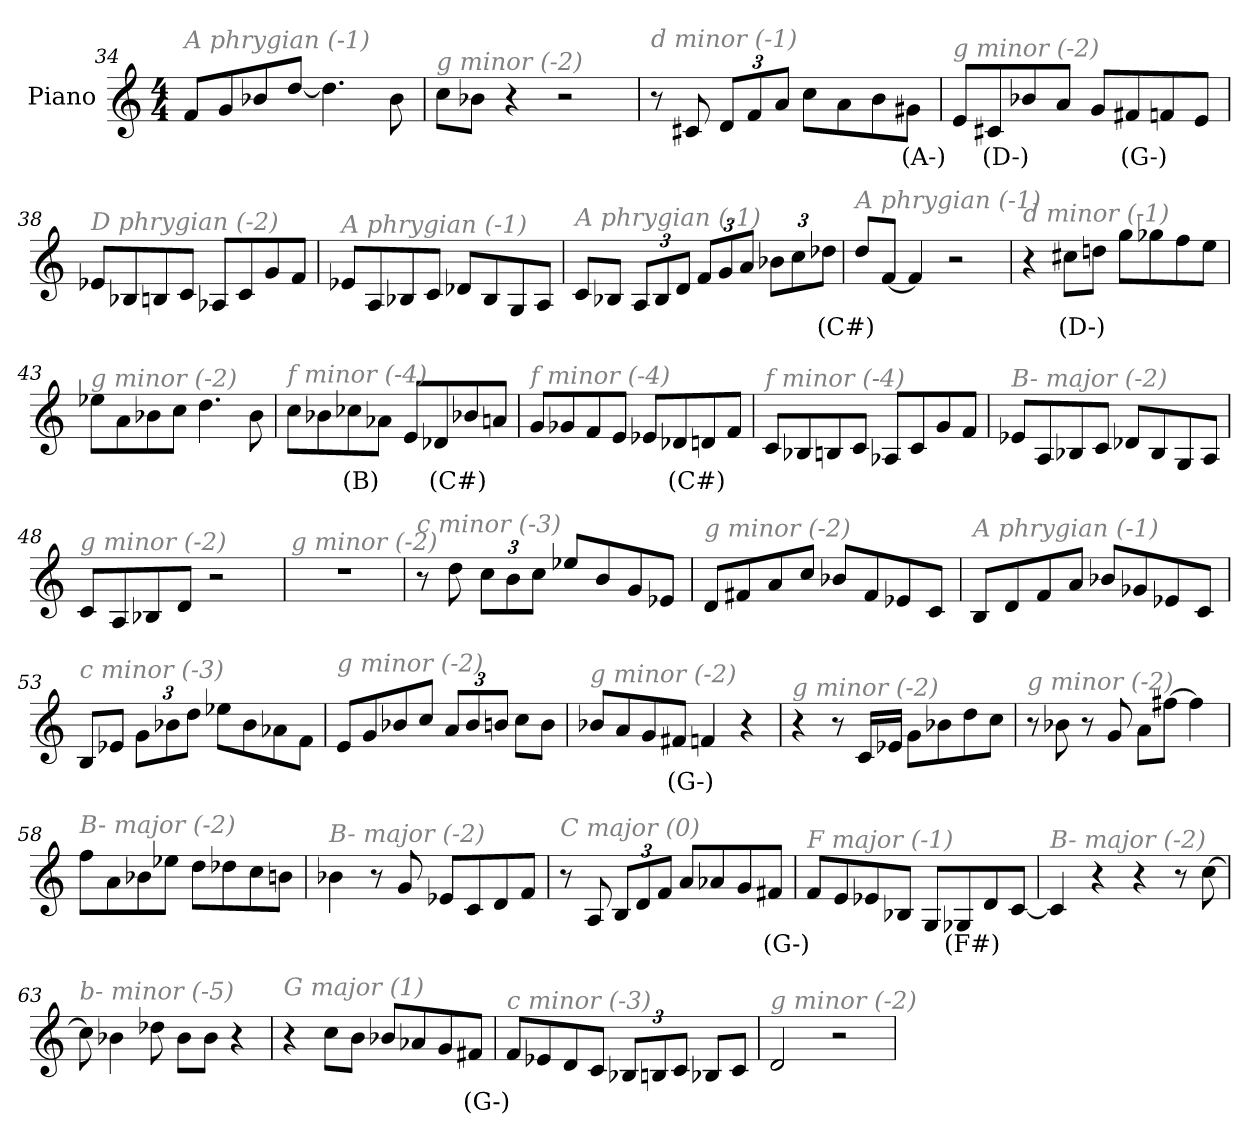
**kern	**text
*part1	*part1
*staff1	*staff1
*I"Piano	*
*I'Pno	*
!!LO:LB:g=z
*clefG2	*
*k[]	*
*M4/4	*
=34	=34
!LO:TX:i:color=#808080:t=A phrygian (-1)	!
8f/L	.
8g/	.
8b-X/	.
[8dd/J	.
4.dd\]	.
8b-\	.
=35	=35
!LO:TX:i:color=#808080:t=g minor (-2)	!
8cc\L	.
8b-X\J	.
4r	.
2r	.
=36	=36
!LO:TX:i:color=#808080:t=d minor (-1)	!
8r	.
8c#X/	.
*Xbrackettup	*
12d/L	.
12f/	.
12a/J	.
8cc\L	.
8a\	.
8b\	.
8g#Xi\J	(A-)
=37	=37
!LO:TX:i:color=#808080:t=g minor (-2)	!
8e/L	.
8c#Xi/	(D-)
8b-X/	.
8a/J	.
8g/L	.
8f#Xi/	(G-)
8f/	.
8e/J	.
!!LO:LB:g=z
=38	=38
!LO:TX:i:color=#808080:t=D phrygian (-2)	!
8e-X/L	.
8B-X/	.
8Bn/	.
8c/J	.
8A-X/L	.
8c/	.
8g/	.
8f/J	.
=39	=39
!LO:TX:i:color=#808080:t=A phrygian (-1)	!
8e-X/L	.
8A/	.
8B-X/	.
8c/J	.
8d-X/L	.
8B-/	.
8G/	.
8A/J	.
=40	=40
!LO:TX:i:color=#808080:t=A phrygian (-1)	!
8c/L	.
8B-X/J	.
12A/L	.
12B-/	.
12d/J	.
12f/L	.
12g/	.
12a/J	.
12b-X\L	.
12cc\	.
12dd-Xi\J	(C#)
=41	=41
!LO:TX:i:color=#808080:t=A phrygian (-1)	!
8dd/L	.
[8f/J	.
4f/]	.
2r	.
!!LO:PB:g=z
=42	=42
!LO:TX:i:color=#808080:t=d minor (-1)	!
4r	.
8cc#Xi\L	(D-)
8ddn\J	.
8gg\L	.
8gg-X\	.
8ff\	.
8ee\J	.
=43	=43
!LO:TX:i:color=#808080:t=g minor (-2)	!
8ee-X\L	.
8a\	.
8b-X\	.
8cc\J	.
4.dd\	.
8b-\	.
=44	=44
!LO:TX:i:color=#808080:t=f minor (-4)	!
8cc\L	.
8b-X\	.
8cc-Xi\	(B)
8a-X\J	.
8e/L	.
8d-Xi/	(C#)
8b-X/	.
8an/J	.
=45	=45
!LO:TX:i:color=#808080:t=f minor (-4)	!
8g/L	.
8g-X/	.
8f/	.
8e/J	.
8e-X/L	.
8d-Xi/	(C#)
8d/	.
8f/J	.
!!LO:LB:g=z
=46	=46
!LO:TX:i:color=#808080:t=f minor (-4)	!
8c/L	.
8B-X/	.
8Bn/	.
8c/J	.
8A-X/L	.
8c/	.
8g/	.
8f/J	.
=47	=47
!LO:TX:i:color=#808080:t=B- major (-2)	!
8e-X/L	.
8A/	.
8B-X/	.
8c/J	.
8d-X/L	.
8B-/	.
8G/	.
8A/J	.
=48	=48
!LO:TX:i:color=#808080:t=g minor (-2)	!
8c/L	.
8A/	.
8B-X/	.
8d/J	.
2r	.
=49	=49
!LO:TX:i:color=#808080:t=g minor (-2)	!
1r	.
=50	=50
!LO:TX:i:color=#808080:t=c minor (-3)	!
8r	.
8dd\	.
12cc\L	.
12b\	.
12cc\J	.
8ee-X/L	.
8b/	.
8g/	.
8e-X/J	.
!!LO:LB:g=z
=51	=51
!LO:TX:i:color=#808080:t=g minor (-2)	!
8d/L	.
8f#X/	.
8a/	.
8cc/J	.
8b-X/L	.
8f#/	.
8e-X/	.
8c/J	.
=52	=52
!LO:TX:i:color=#808080:t=A phrygian (-1)	!
8B/L	.
8d/	.
8f/	.
8a/J	.
8b-X/L	.
8g-X/	.
8e-X/	.
8c/J	.
=53	=53
!LO:TX:i:color=#808080:t=c minor (-3)	!
8B/L	.
8e-X/J	.
12g\L	.
12b-X\	.
12dd\J	.
8ee-X\L	.
8b-\	.
8a-X\	.
8f\J	.
=54	=54
!LO:TX:i:color=#808080:t=g minor (-2)	!
8e/L	.
8g/	.
8b-X/	.
8cc/J	.
12a/L	.
12b-/	.
12bn/J	.
8cc\L	.
8b\J	.
!!LO:LB:g=z
=55	=55
!LO:TX:i:color=#808080:t=g minor (-2)	!
8b-X/L	.
8a/	.
8g/	.
8f#Xi/J	(G-)
4f/	.
4r	.
=56	=56
!LO:TX:i:color=#808080:t=g minor (-2)	!
4r	.
8r	.
16c/LL	.
16e-X/JJ	.
8g\L	.
8b-X\	.
8dd\	.
8cc\J	.
=57	=57
!LO:TX:i:color=#808080:t=g minor (-2)	!
8r	.
8b-X\	.
8r	.
8g/	.
8a\L	.
[8ff#X\J	.
4ff#\]	.
=58	=58
!LO:TX:i:color=#808080:t=B- major (-2)	!
8ff\L	.
8a\	.
8b-X\	.
8ee-X\J	.
8dd\L	.
8dd-X\	.
8cc\	.
8bn\J	.
!!LO:LB:g=z
=59	=59
!LO:TX:i:color=#808080:t=B- major (-2)	!
4b-X\	.
8r	.
8g/	.
8e-X/L	.
8c/	.
8d/	.
8f/J	.
=60	=60
!LO:TX:i:color=#808080:t=C major (0)	!
8r	.
8A/	.
12B/L	.
12d/	.
12f/J	.
8a/L	.
8a-X/	.
8g/	.
8f#Xi/J	(G-)
=61	=61
!LO:TX:i:color=#808080:t=F major (-1)	!
8f/L	.
8e/	.
8e-X/	.
8B-X/J	.
8G/L	.
8G-Xi/	(F#)
8d/	.
[8c/J	.
=62	=62
!LO:TX:i:color=#808080:t=B- major (-2)	!
4c/]	.
4r	.
4r	.
8r	.
[8cc\	.
!!LO:LB:g=z
=63	=63
!LO:TX:i:color=#808080:t=b- minor (-5)	!
8cc\]	.
4b-X\	.
8dd-X\	.
8b-\L	.
8b-\J	.
4r	.
=64	=64
!LO:TX:i:color=#808080:t=G major (1)	!
4r	.
8cc\L	.
8b\J	.
8b-X/L	.
8a-X/	.
8g/	.
8f#Xi/J	(G-)
=65	=65
!LO:TX:i:color=#808080:t=c minor (-3)	!
8f/L	.
8e-X/	.
8d/	.
8c/J	.
12B-X/L	.
12Bn/	.
12c/J	.
8B-X/L	.
8c/J	.
=66	=66
!LO:TX:i:color=#808080:t=g minor (-2)	!
2d/	.
2r	.
=	=
*-	*-
